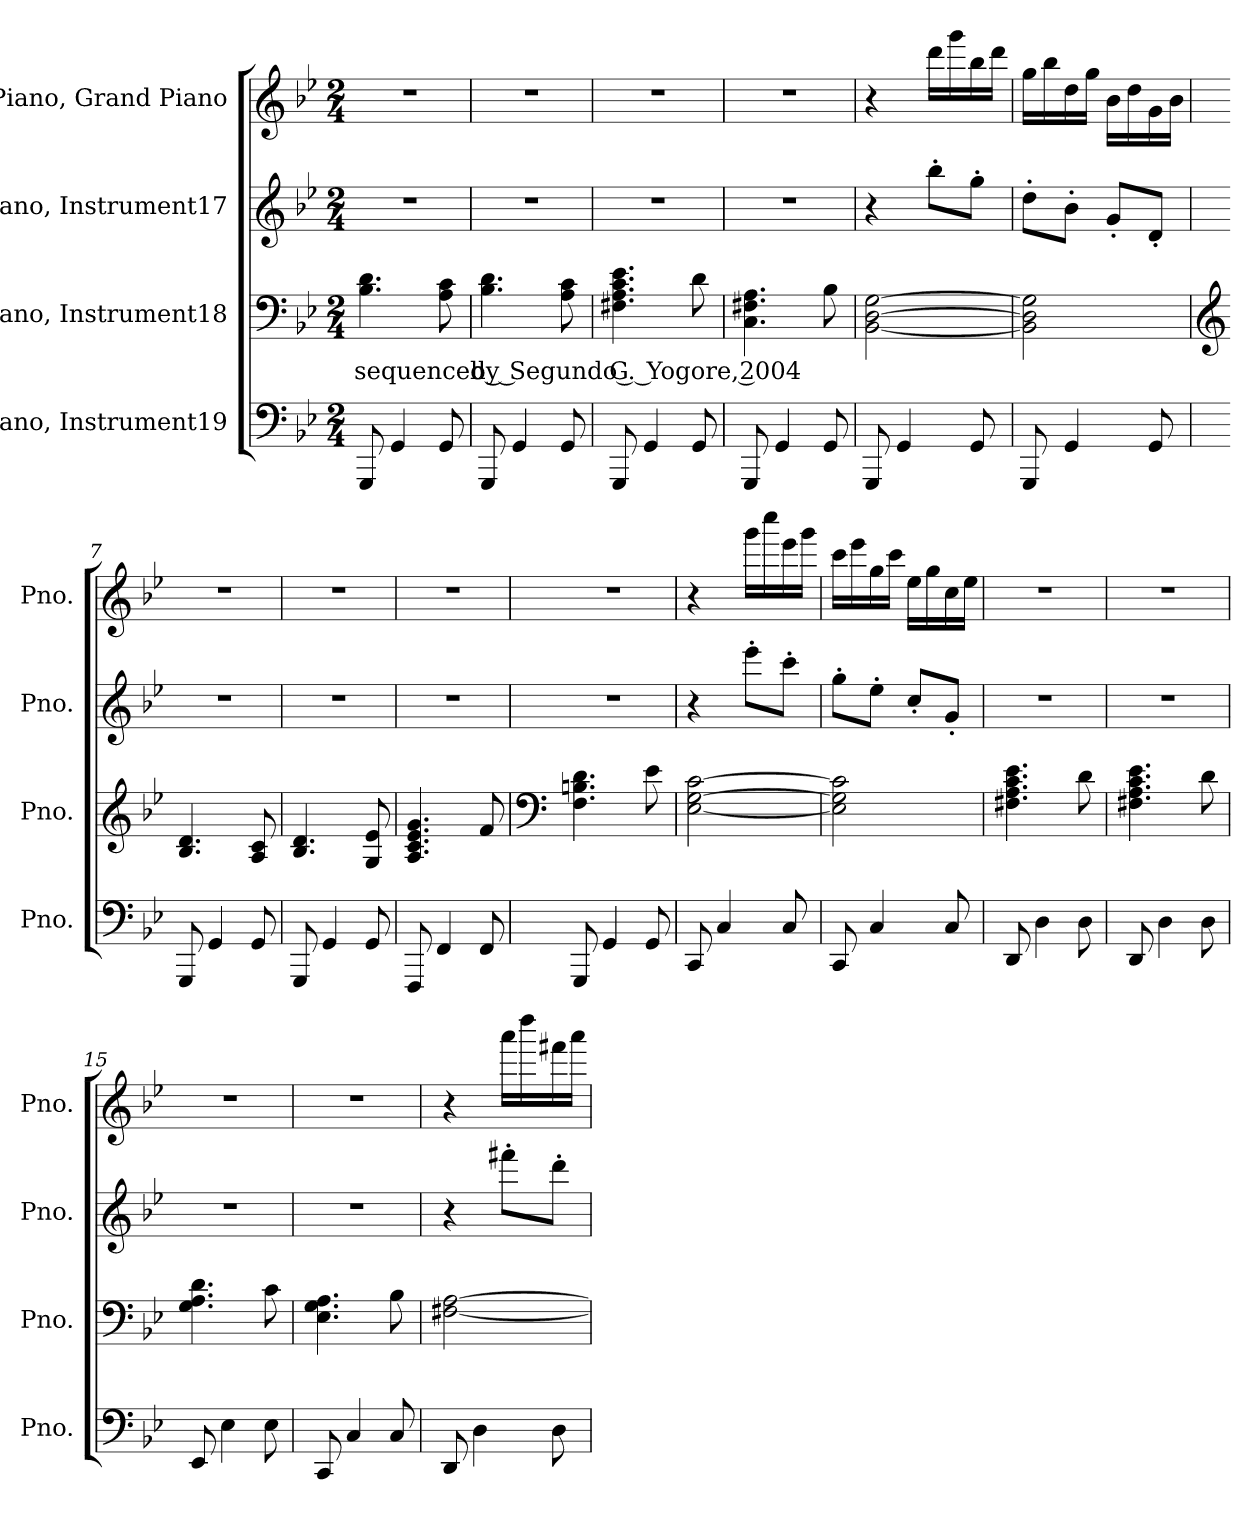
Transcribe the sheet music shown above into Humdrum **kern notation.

**kern	**kern	**text	**kern	**kern
*part4	*part3	*part3	*part2	*part1
*staff4	*staff3	*staff3	*staff2	*staff1
*I"Piano, Instrument19	*I"Piano, Instrument18	*	*I"Piano, Instrument17	*I"Piano, Grand Piano
*I'Pno.	*I'Pno.	*	*I'Pno.	*I'Pno.
*clefF4	*clefF4	*	*clefG2	*clefG2
*k[b-e-]	*k[b-e-]	*	*k[b-e-]	*k[b-e-]
*M2/4	*M2/4	*	*M2/4	*M2/4
*MM180	*MM180	*	*MM180	*MM180
=1	=1	=1	=1	=1
!	!	!LO:LY:b	!	!
8GGG/	4.B-\ 4.d\	sequenced by Segundo G. Yogore, 2004	2r	2r
4GG/	.	.	.	.
8GG/	8A\ 8c\	.	.	.
=2	=2	=2	=2	=2
8GGG/	4.B-\ 4.d\	.	2r	2r
4GG/	.	.	.	.
8GG/	8A\ 8c\	.	.	.
=3	=3	=3	=3	=3
8GGG/	4.F#X\ 4.A\ 4.c\ 4.e-\	.	2r	2r
4GG/	.	.	.	.
8GG/	8d\	.	.	.
=4	=4	=4	=4	=4
8GGG/	4.C\ 4.F#X\ 4.A\	.	2r	2r
4GG/	.	.	.	.
8GG/	8B-\	.	.	.
=5	=5	=5	=5	=5
8GGG/	[2BB-\ [2D\ [2G\	.	4r	4r
4GG/	.	.	.	.
.	.	.	8bb-'\L	16ddd\LL
.	.	.	.	16ggg\
8GG/	.	.	8gg'\J	16bb-\
.	.	.	.	16ddd\JJ
!!LO:LB:g=z
=6	=6	=6	=6	=6
8GGG/	2BB-\] 2D\] 2G\]	.	8dd'\L	16gg\LL
.	.	.	.	16bb-\
4GG/	.	.	8b-'\J	16dd\
.	.	.	.	16gg\JJ
.	.	.	8g'/L	16b-\LL
.	.	.	.	16dd\
8GG/	.	.	8d'/J	16g\
.	.	.	.	16b-\JJ
=7	=7	=7	=7	=7
*	*clefG2	*	*	*
8GGG/	4.B-/ 4.d/	.	2r	2r
4GG/	.	.	.	.
8GG/	8A/ 8c/	.	.	.
=8	=8	=8	=8	=8
8GGG/	4.B-/ 4.d/	.	2r	2r
4GG/	.	.	.	.
8GG/	8G/ 8e-/	.	.	.
=9	=9	=9	=9	=9
8FFF/	4.A/ 4.c/ 4.e-/ 4.g/	.	2r	2r
4FF/	.	.	.	.
8FF/	8f/	.	.	.
=10	=10	=10	=10	=10
*	*clefF4	*	*	*
8GGG/	4.F\ 4.Bn\ 4.d\	.	2r	2r
4GG/	.	.	.	.
8GG/	8e-\	.	.	.
=11	=11	=11	=11	=11
8CC/	[2E-\ [2G\ [2c\	.	4r	4r
4C/	.	.	.	.
.	.	.	8eee-'\L	16ggg\LL
.	.	.	.	16cccc\
8C/	.	.	8ccc'\J	16eee-\
.	.	.	.	16ggg\JJ
!!LO:LB:g=z
=12	=12	=12	=12	=12
8CC/	2E-\] 2G\] 2c\]	.	8gg'\L	16ccc\LL
.	.	.	.	16eee-\
4C/	.	.	8ee-'\J	16gg\
.	.	.	.	16ccc\JJ
.	.	.	8cc'/L	16ee-\LL
.	.	.	.	16gg\
8C/	.	.	8g'/J	16cc\
.	.	.	.	16ee-\JJ
=13	=13	=13	=13	=13
8DD/	4.F#X\ 4.A\ 4.c\ 4.e-\	.	2r	2r
4D\	.	.	.	.
8D\	8d\	.	.	.
=14	=14	=14	=14	=14
8DD/	4.F#X\ 4.A\ 4.c\ 4.e-\	.	2r	2r
4D\	.	.	.	.
8D\	8d\	.	.	.
=15	=15	=15	=15	=15
8EE-/	4.G\ 4.A\ 4.d\	.	2r	2r
4E-\	.	.	.	.
8E-\	8c\	.	.	.
=16	=16	=16	=16	=16
8CC/	4.E-\ 4.G\ 4.A\	.	2r	2r
4C/	.	.	.	.
8C/	8B-\	.	.	.
=17	=17	=17	=17	=17
8DD/	[2F#X\ [2A\	.	4r	4r
4D\	.	.	.	.
.	.	.	8fff#X'\L	16aaa\LL
.	.	.	.	16dddd\
8D\	.	.	8ddd'\J	16fff#X\
.	.	.	.	16aaa\JJ
=	=	=	=	=
*-	*-	*-	*-	*-
